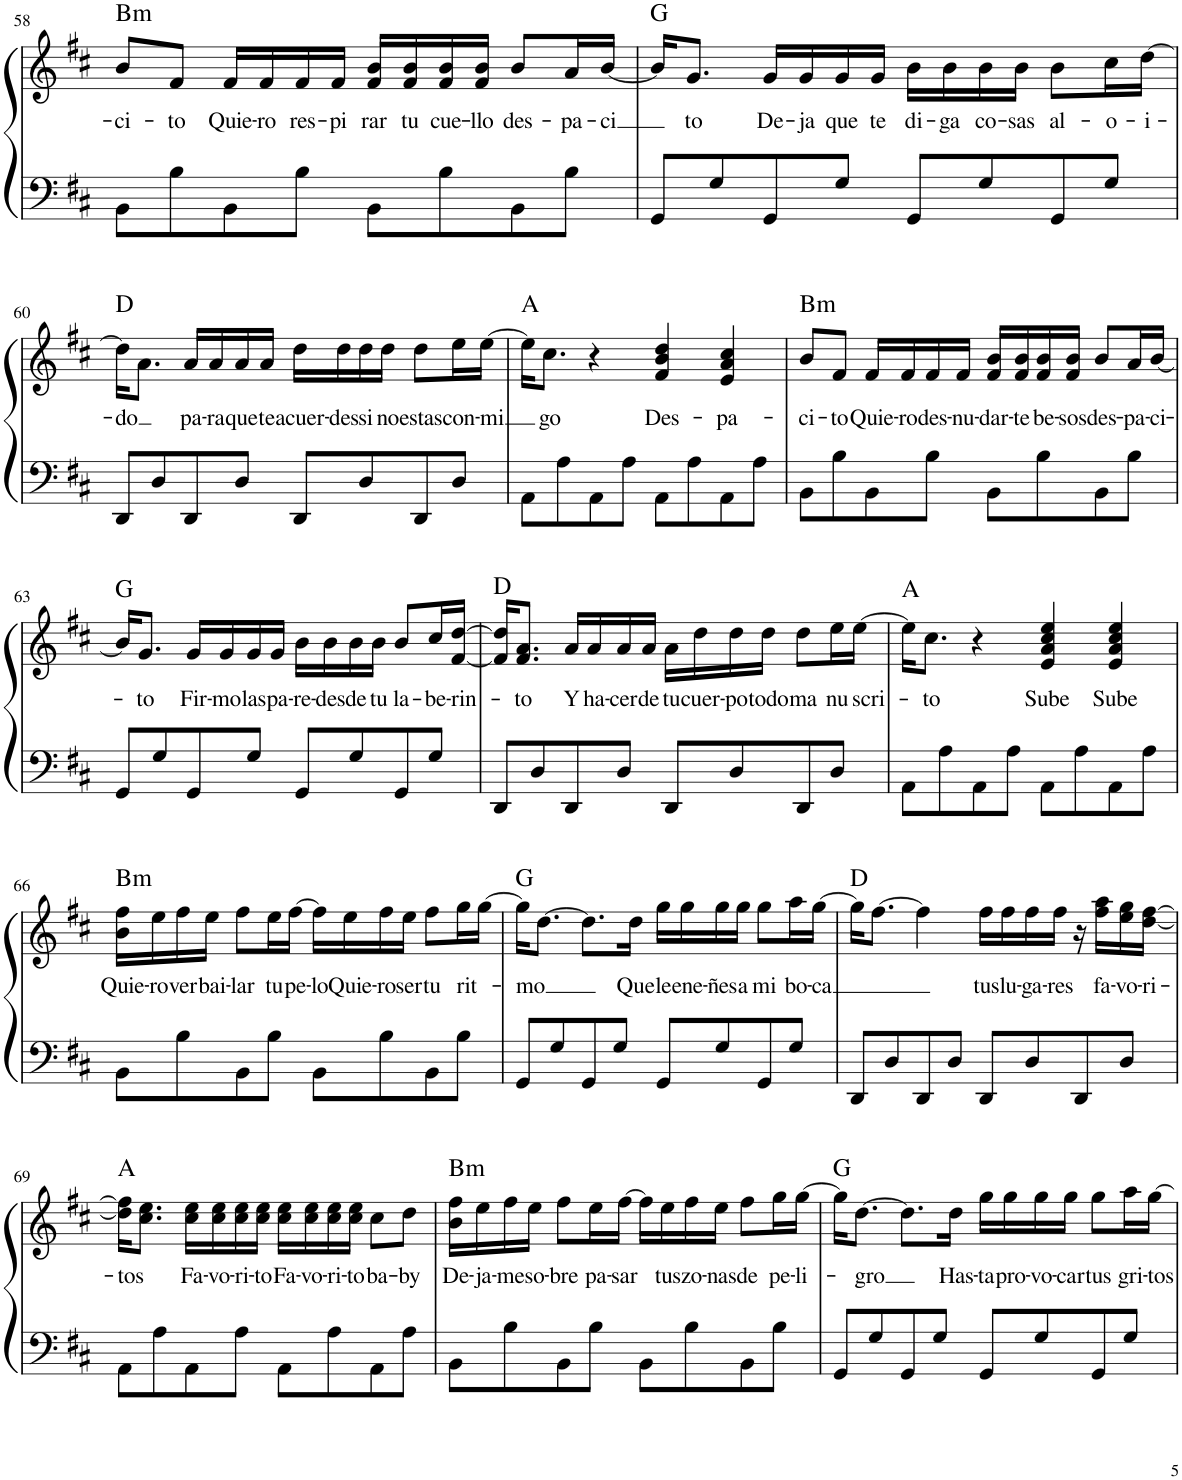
**kern	**kern	**text	**harte
*part1	*part1	*part1	*part1
*staff2	*staff1	*staff1	*
*I"Piano	*	*	*
*I'Pno.	*	*	*
!!LO:PB:g=z
*clefF4	*clefG2	*	*
*k[f#c#]	*k[f#c#]	*	*
*M4/4	*M4/4	*	*
=58	=58	=58	=58
!	!	!LO:LY:b	!LO:H:kt=m
8BB\L	8b/L	-ci-	B:min
!	!	!LO:LY:b	!
8B\	8f#/J	-to	.
!	!	!LO:LY:b	!
8BB\	16f#/LL	Quie-	.
!	!	!LO:LY:b	!
.	16f#/	-ro	.
!	!	!LO:LY:b	!
8B\J	16f#/	res-	.
!	!	!LO:LY:b	!
.	16f#/JJ	-pi	.
!	!	!LO:LY:b	!
8BB\L	16f#/ 16b/LL	rar	.
!	!	!LO:LY:b	!
.	16f#/ 16b/	tu	.
!	!	!LO:LY:b	!
8B\	16f#/ 16b/	cue-	.
!	!	!LO:LY:b	!
.	16f#/ 16b/JJ	-llo	.
!	!	!LO:LY:b	!
8BB\	8b/L	des-	.
!	!	!LO:LY:b	!
8B\J	16a/L	-pa-	.
!	!	!LO:LY:b	!
.	[16b/JJ	-ci	.
=59	=59	=59	=59
8GG/L	16b/KL]	.	G:maj
!	!	!LO:LY:b	!
.	8.g/J	to	.
8G/	.	.	.
!	!	!LO:LY:b	!
8GG/	16g/LL	De-	.
!	!	!LO:LY:b	!
.	16g/	-ja	.
!	!	!LO:LY:b	!
8G/J	16g/	que	.
!	!	!LO:LY:b	!
.	16g/JJ	te	.
!	!	!LO:LY:b	!
8GG/L	16b\LL	di-	.
!	!	!LO:LY:b	!
.	16b\	-ga	.
!	!	!LO:LY:b	!
8G/	16b\	co-	.
!	!	!LO:LY:b	!
.	16b\JJ	-sas	.
!	!	!LO:LY:b	!
8GG/	8b\L	al-	.
!	!	!LO:LY:b	!
8G/J	16cc#\L	o-	.
!	!	!LO:LY:b	!
.	[16dd\JJ	-i-	.
!!LO:LB:g=z
=60	=60	=60	=60
!	!	!LO:LY:b	!
8DD/L	16dd\KL]	-do	D:maj
.	8.a\J	.	.
8D/	.	.	.
!	!	!LO:LY:b	!
8DD/	16a/LL	pa-	.
!	!	!LO:LY:b	!
.	16a/	-ra	.
!	!	!LO:LY:b	!
8D/J	16a/	que	.
!	!	!LO:LY:b	!
.	16a/JJ	te	.
!	!	!LO:LY:b	!
8DD/L	16dd\LL	acuer-	.
!	!	!LO:LY:b	!
.	16dd\	-des	.
!	!	!LO:LY:b	!
8D/	16dd\	si	.
!	!	!LO:LY:b	!
.	16dd\JJ	no	.
!	!	!LO:LY:b	!
8DD/	8dd\L	estas	.
!	!	!LO:LY:b	!
8D/J	16ee\L	con-	.
!	!	!LO:LY:b	!
.	[16ee\JJ	-mi	.
=61	=61	=61	=61
8AA\L	16ee\KL]	.	A:maj
!	!	!LO:LY:b	!
.	8.cc#\J	go	.
8A\	.	.	.
8AA\	4r	.	.
8A\J	.	.	.
!	!	!LO:LY:b	!
8AA\L	4f#/ 4b/ 4dd/	Des-	.
8A\	.	.	.
!	!	!LO:LY:b	!
8AA\	4e/ 4a/ 4cc#/	-pa-	.
8A\J	.	.	.
=62	=62	=62	=62
!	!	!LO:LY:b	!LO:H:kt=m
8BB\L	8b/L	-ci-	B:min
!	!	!LO:LY:b	!
8B\	8f#/J	-to	.
!	!	!LO:LY:b	!
8BB\	16f#/LL	Quie-	.
!	!	!LO:LY:b	!
.	16f#/	-ro	.
!	!	!LO:LY:b	!
8B\J	16f#/	des-	.
!	!	!LO:LY:b	!
.	16f#/JJ	-nu-	.
!	!	!LO:LY:b	!
8BB\L	16f#/ 16b/LL	-dar-	.
!	!	!LO:LY:b	!
.	16f#/ 16b/	-te	.
!	!	!LO:LY:b	!
8B\	16f#/ 16b/	be-	.
!	!	!LO:LY:b	!
.	16f#/ 16b/JJ	-sos	.
!	!	!LO:LY:b	!
8BB\	8b/L	des-	.
!	!	!LO:LY:b	!
8B\J	16a/L	-pa-	.
!	!	!LO:LY:b	!
.	[16b/JJ	-ci-	.
!!LO:LB:g=z
=63	=63	=63	=63
8GG/L	16b/KL]	.	G:maj
!	!	!LO:LY:b	!
.	8.g/J	-to	.
8G/	.	.	.
!	!	!LO:LY:b	!
8GG/	16g/LL	Fir-	.
!	!	!LO:LY:b	!
.	16g/	-mo	.
!	!	!LO:LY:b	!
8G/J	16g/	las	.
!	!	!LO:LY:b	!
.	16g/JJ	pa-	.
!	!	!LO:LY:b	!
8GG/L	16b\LL	-re-	.
!	!	!LO:LY:b	!
.	16b\	-des	.
!	!	!LO:LY:b	!
8G/	16b\	de	.
!	!	!LO:LY:b	!
.	16b\JJ	tu	.
!	!	!LO:LY:b	!
8GG/	8b/L	la-	.
!	!	!LO:LY:b	!
8G/J	16cc#/L	-be-	.
!	!	!LO:LY:b	!
.	[16f#/ [16dd/JJ	-rin-	.
=64	=64	=64	=64
8DD/L	16f#/] 16dd/]KL	.	D:maj
!	!	!LO:LY:b	!
.	8.f#/ 8.a/J	-to	.
8D/	.	.	.
!	!	!LO:LY:b	!
8DD/	16a/LL	Y	.
!	!	!LO:LY:b	!
.	16a/	ha-	.
!	!	!LO:LY:b	!
8D/J	16a/	-cer	.
!	!	!LO:LY:b	!
.	16a/JJ	de	.
!	!	!LO:LY:b	!
8DD/L	16a\LL	tu	.
!	!	!LO:LY:b	!
.	16dd\	cuer-	.
!	!	!LO:LY:b	!
8D/	16dd\	-po	.
!	!	!LO:LY:b	!
.	16dd\JJ	todo	.
!	!	!LO:LY:b	!
8DD/	8dd\L	ma	.
!	!	!LO:LY:b	!
8D/J	16ee\L	nu	.
!	!	!LO:LY:b	!
.	[16ee\JJ	scri-	.
=65	=65	=65	=65
8AA\L	16ee\KL]	.	A:maj
!	!	!LO:LY:b	!
.	8.cc#\J	-to	.
8A\	.	.	.
8AA\	4r	.	.
8A\J	.	.	.
!	!	!LO:LY:b	!
8AA\L	4e/ 4a/ 4cc#/ 4ee/	Sube	.
8A\	.	.	.
!	!	!LO:LY:b	!
8AA\	4e/ 4a/ 4cc#/ 4ee/	Sube	.
8A\J	.	.	.
!!LO:LB:g=z
=66	=66	=66	=66
!	!	!LO:LY:b	!LO:H:kt=m
8BB\L	16b\ 16ff#\LL	Quie-	B:min
!	!	!LO:LY:b	!
.	16ee\	-ro	.
!	!	!LO:LY:b	!
8B\	16ff#\	ver	.
!	!	!LO:LY:b	!
.	16ee\JJ	bai-	.
!	!	!LO:LY:b	!
8BB\	8ff#\L	-lar	.
!	!	!LO:LY:b	!
8B\J	16ee\L	tu	.
!	!	!LO:LY:b	!
.	[16ff#\JJ	pe-	.
!	!	!LO:LY:b	!
8BB\L	16ff#\LL]	-lo	.
!	!	!LO:LY:b	!
.	16ee\	Quie-	.
!	!	!LO:LY:b	!
8B\	16ff#\	-ro	.
!	!	!LO:LY:b	!
.	16ee\JJ	ser	.
!	!	!LO:LY:b	!
8BB\	8ff#\L	tu	.
!	!	!LO:LY:b	!
8B\J	16gg\L	rit-	.
.	[16gg\JJ	.	.
=67	=67	=67	=67
!	!	!LO:LY:b	!
8GG/L	16gg\KL]	-mo	G:maj
.	[8.dd\J	.	.
8G/	.	.	.
8GG/	8.dd\L]	.	.
8G/J	.	.	.
!	!	!LO:LY:b	!
.	16dd\Jk	Que	.
!	!	!LO:LY:b	!
8GG/L	16gg\LL	le	.
!	!	!LO:LY:b	!
.	16gg\	ene-	.
!	!	!LO:LY:b	!
8G/	16gg\	-ñes	.
!	!	!LO:LY:b	!
.	16gg\JJ	a	.
!	!	!LO:LY:b	!
8GG/	8gg\L	mi	.
!	!	!LO:LY:b	!
8G/J	16aa\L	bo-	.
!	!	!LO:LY:b	!
.	[16gg\JJ	-ca	.
=68	=68	=68	=68
8DD/L	16gg\KL]	.	D:maj
.	[8.ff#\J	.	.
8D/	.	.	.
8DD/	4ff#\]	.	.
8D/J	.	.	.
!	!	!LO:LY:b	!
8DD/L	16ff#\LL	tus	.
!	!	!LO:LY:b	!
.	16ff#\	lu-	.
!	!	!LO:LY:b	!
8D/	16ff#\	-ga-	.
!	!	!LO:LY:b	!
.	16ff#\JJ	-res	.
8DD/	16r	.	.
!	!	!LO:LY:b	!
.	16ff#\ 16aa\LL	fa-	.
!	!	!LO:LY:b	!
8D/J	16ee\ 16gg\	-vo-	.
!	!	!LO:LY:b	!
.	[16dd\ [16ff#\JJ	-ri-	.
!!LO:LB:g=z
=69	=69	=69	=69
!	!	!LO:LY:b	!
8AA\L	16dd\] 16ff#\]KL	-tos	A:maj
.	8.cc#\ 8.ee\J	.	.
8A\	.	.	.
!	!	!LO:LY:b	!
8AA\	16cc#\ 16ee\LL	Fa-	.
!	!	!LO:LY:b	!
.	16cc#\ 16ee\	-vo-	.
!	!	!LO:LY:b	!
8A\J	16cc#\ 16ee\	-ri-	.
!	!	!LO:LY:b	!
.	16cc#\ 16ee\JJ	-to	.
!	!	!LO:LY:b	!
8AA\L	16cc#\ 16ee\LL	Fa-	.
!	!	!LO:LY:b	!
.	16cc#\ 16ee\	-vo-	.
!	!	!LO:LY:b	!
8A\	16cc#\ 16ee\	ri-	.
!	!	!LO:LY:b	!
.	16cc#\ 16ee\JJ	-to	.
!	!	!LO:LY:b	!
8AA\	8cc#\L	ba-	.
!	!	!LO:LY:b	!
8A\J	8dd\J	-by	.
=70	=70	=70	=70
!	!	!LO:LY:b	!LO:H:kt=m
8BB\L	16b\ 16ff#\LL	De-	B:min
!	!	!LO:LY:b	!
.	16ee\	-ja-	.
!	!	!LO:LY:b	!
8B\	16ff#\	-me	.
!	!	!LO:LY:b	!
.	16ee\JJ	so-	.
!	!	!LO:LY:b	!
8BB\	8ff#\L	-bre	.
!	!	!LO:LY:b	!
8B\J	16ee\L	pa-	.
!	!	!LO:LY:b	!
.	[16ff#\JJ	-sar	.
8BB\L	16ff#\LL]	.	.
!	!	!LO:LY:b	!
.	16ee\	tus	.
!	!	!LO:LY:b	!
8B\	16ff#\	zo-	.
!	!	!LO:LY:b	!
.	16ee\JJ	-nas	.
!	!	!LO:LY:b	!
8BB\	8ff#\L	de	.
!	!	!LO:LY:b	!
8B\J	16gg\L	pe-	.
!	!	!LO:LY:b	!
.	[16gg\JJ	-li-	.
=71	=71	=71	=71
8GG/L	16gg\KL]	.	G:maj
!	!	!LO:LY:b	!
.	[8.dd\J	-gro	.
8G/	.	.	.
8GG/	8.dd\L]	.	.
8G/J	.	.	.
!	!	!LO:LY:b	!
.	16dd\Jk	Has-	.
!	!	!LO:LY:b	!
8GG/L	16gg\LL	-ta	.
!	!	!LO:LY:b	!
.	16gg\	pro-	.
!	!	!LO:LY:b	!
8G/	16gg\	-vo-	.
!	!	!LO:LY:b	!
.	16gg\JJ	-car	.
!	!	!LO:LY:b	!
8GG/	8gg\L	tus	.
!	!	!LO:LY:b	!
8G/J	16aa\L	gri-	.
!	!	!LO:LY:b	!
.	[16gg\JJ	-tos	.
=	=	=	=
*-	*-	*-	*-
